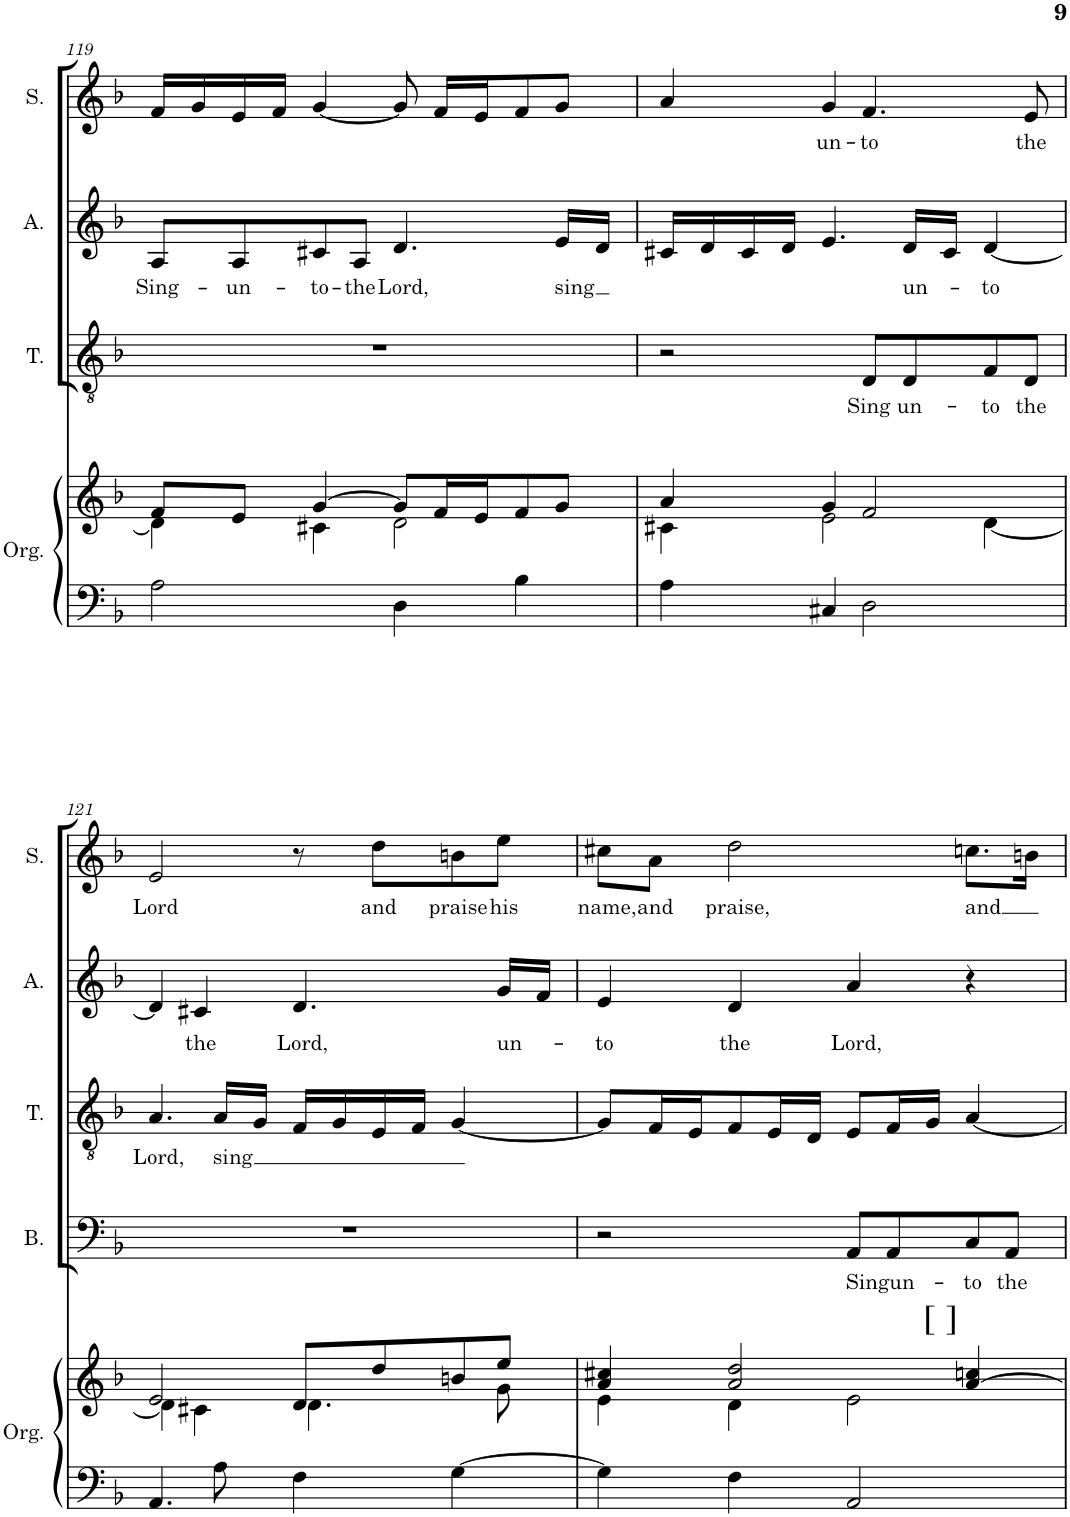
**kern	**kern	**kern	**text	**kern	**text	**kern	**text	**kern	**text
*part5	*part5	*part4	*part4	*part3	*part3	*part2	*part2	*part1	*part1
*staff6	*staff5	*staff4	*staff4	*staff3	*staff3	*staff2	*staff2	*staff1	*staff1
*I"Organ	*	*I"Bass	*	*I"Tenor	*	*I"Alto	*	*I"Soprano	*
*I'Org.	*	*I'B.	*	*I'T.	*	*I'A.	*	*I'S.	*
!!LO:PB:g=z
*clefF4	*clefG2	*clefF4	*	*clefGv2	*	*clefG2	*	*clefG2	*
*	*	*	*	*	*	*Trd1c2	*	*	*
*k[b-]	*k[b-]	*k[b-]	*	*k[b-]	*	*k[b-]	*	*k[b-]	*
*M2/2	*M2/2	*M2/2	*	*M2/2	*	*M2/2	*	*M2/2	*
*met(c|)	*met(c|)	*met(c|)	*	*met(c|)	*	*met(c|)	*	*met(c|)	*
=119	=119	=119	=119	=119	=119	=119	=119	=119	=119
*	*^	*	*	*	*	*	*	*	*
!	!	!	!	!	!	!	!	!LO:LY:b	!	!
2A\	8f/L	4d\]	1r	.	1r	.	8A/L	Sing-	16f/LL	.
.	.	.	.	.	.	.	.	.	16g/	.
!	!	!	!	!	!	!	!	!LO:LY:b	!	!
.	8e/J	.	.	.	.	.	8A/	-un-	16e/	.
.	.	.	.	.	.	.	.	.	16f/JJ	.
!	!	!	!	!	!	!	!	!LO:LY:b	!	!
.	[4g/	4c#X\	.	.	.	.	8c#X/	-to-	[4g/	.
!	!	!	!	!	!	!	!	!LO:LY:b	!	!
.	.	.	.	.	.	.	8A/J	-the	.	.
!	!	!	!	!	!	!	!	!LO:LY:b	!	!
4D\	8g/L]	2d\	.	.	.	.	4.d/	Lord,	8g/]	.
.	16f/L	.	.	.	.	.	.	.	16f/LL	.
.	16e/J	.	.	.	.	.	.	.	16e/J	.
4B-\	8f/	.	.	.	.	.	.	.	8f/	.
!	!	!	!	!	!	!	!	!LO:LY:b	!	!
.	8g/J	.	.	.	.	.	16e/LL	sing	8g/J	.
.	.	.	.	.	.	.	16d/JJ	.	.	.
=120	=120	=120	=120	=120	=120	=120	=120	=120	=120	=120
4A\	4a/	4c#X\	1r	.	2r	.	16c#X/LL	.	4a/	.
.	.	.	.	.	.	.	16d/	.	.	.
.	.	.	.	.	.	.	16c#/	.	.	.
.	.	.	.	.	.	.	16d/JJ	.	.	.
!	!	!	!	!	!	!	!	!	!	!LO:LY:b
4C#X/	4g/	2e\	.	.	.	.	4.e/	.	4g/	un-
!	!	!	!	!	!	!LO:LY:b	!	!	!	!LO:LY:b
2D\	2f/	.	.	.	8D/L	Sing	.	.	4.f/	-to
!	!	!	!	!	!	!LO:LY:b	!	!LO:LY:b	!	!
.	.	.	.	.	8D/	un-	16d/LL	un-	.	.
.	.	.	.	.	.	.	16c#/JJ	.	.	.
!	!	!	!	!	!	!LO:LY:b	!	!LO:LY:b	!	!
.	.	[4d\	.	.	8F/	-to	[4d/	-to	.	.
!	!	!	!	!	!	!LO:LY:b	!	!	!	!LO:LY:b
.	.	.	.	.	8D/J	the	.	.	8e/	the
!!LO:LB:g=z
=121	=121	=121	=121	=121	=121	=121	=121	=121	=121	=121
!	!	!	!	!	!	!LO:LY:b	!	!	!	!LO:LY:b
4.AA/	2e/	4d\]	1r	.	4.A/	Lord,	4d/]	.	2e/	Lord
!	!	!	!	!	!	!	!	!LO:LY:b	!	!
.	.	4c#X\	.	.	.	.	4c#X/	the	.	.
!	!	!	!	!	!	!LO:LY:b	!	!	!	!
8A\	.	.	.	.	16A/LL	sing	.	.	.	.
.	.	.	.	.	16G/JJ	.	.	.	.	.
!	!	!	!	!	!	!	!	!LO:LY:b	!	!
4F\	8d/L	4.d\	.	.	16F/LL	.	4.d/	Lord,	8r	.
.	.	.	.	.	16G/	.	.	.	.	.
!	!	!	!	!	!	!	!	!	!	!LO:LY:b
.	8dd/	.	.	.	16E/	.	.	.	8dd\L	and
.	.	.	.	.	16F/JJ	.	.	.	.	.
!	!	!	!	!	!	!	!	!	!	!LO:LY:b
[4G\	8bn/	.	.	.	[4G/	.	.	.	8bn\	praise
!	!	!	!	!	!	!	!	!LO:LY:b	!	!LO:LY:b
.	8ee/J	8g\	.	.	.	.	16g/LL	un-	8ee\J	his
.	.	.	.	.	.	.	16f/JJ	.	.	.
=122	=122	=122	=122	=122	=122	=122	=122	=122	=122	=122
!	!	!	!	!	!	!	!	!LO:LY:b	!	!LO:LY:b
*	*	*	*^	*	*	*	*	*	*	*
4G\]	4a/ 4cc#X/	4e\	2r	2ryy	.	8G/L]	.	4e/	-to	8cc#X\L	name,
!	!	!	!	!	!	!	!	!	!	!	!LO:LY:b
.	.	.	.	.	.	16F/L	.	.	.	8a\J	and
.	.	.	.	.	.	16E/J	.	.	.	.	.
!	!	!	!	!	!	!	!	!	!LO:LY:b	!	!LO:LY:b
4F\	2a/ 2dd/	4d\	.	.	.	8F/	.	4d/	the	2dd\	praise,
.	.	.	.	.	.	16E/L	.	.	.	.	.
.	.	.	.	.	.	16D/JJ	.	.	.	.	.
!	!	!	!	!	!LO:LY:b	!	!	!	!LO:LY:b	!	!
2AA/	.	2e\	8AA/L	8.ryy	Singun-	8E/L	.	4a/	Lord,	.	.
.	.	.	8AA/	.	.	16F/L	.	.	.	.	.
!	!	!	!	!LO:TX:b:t=[ ]	!	!	!	!	!	!	!
.	.	.	.	4ryy	.	16G/JJ	.	.	.	.	.
!	!	!	!	!	!LO:LY:b	!	!	!	!	!	!LO:LY:b
.	[4a/ 4ccn/	.	8C/	.	-to	[4A/	.	4r	.	8.ccn\L	and
!	!	!	!	!	!LO:LY:b	!	!	!	!	!	!
.	.	.	8AA/J	.	the	.	.	.	.	.	.
.	.	.	.	16ryy	.	.	.	.	.	16bn\Jk	.
*	*v	*v	*	*	*	*	*	*	*	*	*
*	*	*v	*v	*	*	*	*	*	*	*
=	=	=	=	=	=	=	=	=	=
*-	*-	*-	*-	*-	*-	*-	*-	*-	*-
